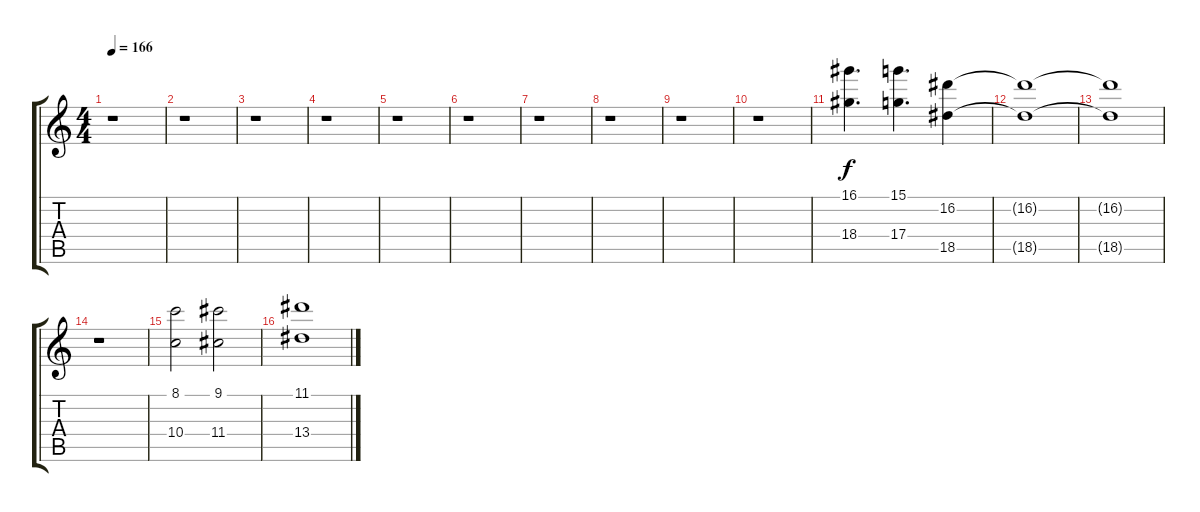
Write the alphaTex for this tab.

\track "" {instrument overdrivenguitar}
\staff {score tabs}
\tuning (E4 B3 G3 D3 A2 E2) {hide}
\ts (4 4)
\tempo 166
\clef g2
\ks c
r.1{dy f} |
r.1 |
r.1 |
r.1 |
r.1 |
r.1 |
r.1 |
r.1 |
r.1 |
r.1 |
(16.1 18.4).4{d} (15.1 17.4).4{d} (16.2 18.5).4 |
(16.2{t} 18.5{t}).1 |
(16.2{t} 18.5{t}).1 |
r.1 |
(8.1 10.4).2 (9.1 11.4).2 |
(11.1 13.4).1
